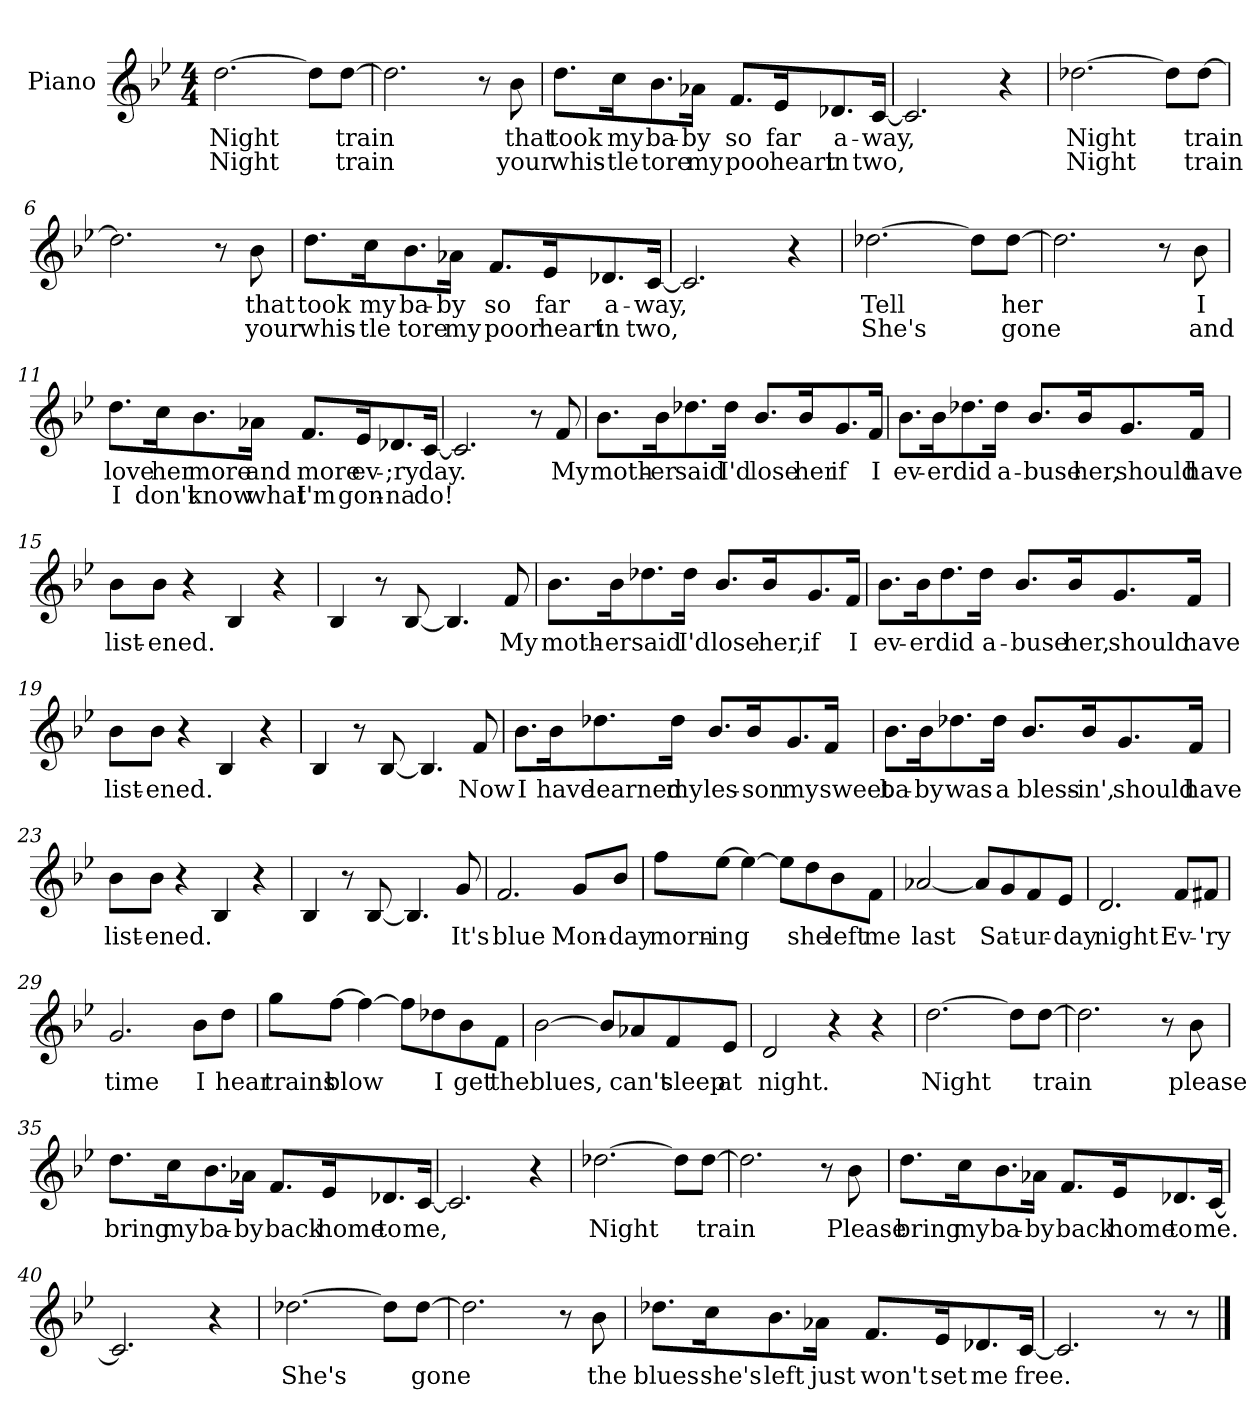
**kern	**text	**text
*part1	*part1	*part1
*staff1	*staff1	*staff1
*I"Piano	*	*
*I'Pno.	*	*
*clefG2	*	*
*k[b-e-]	*	*
*B-:	*	*
*M4/4	*	*
=1	=1	=1
[2.dd\	Night	Night
8dd\L]	.	.
[8dd\J	train	train
=2	=2	=2
2.dd\]	.	.
8r	.	.
8b-\	that	your
=3	=3	=3
8.dd\L	took	whis-
16cc\K	my	-tle
8.b-\	ba-	tore
16a-X\Jk	-by	my
8.f/L	so	poo
16e-/K	far	heart
8.d-X/	a-	in
[16c/Jk	-way,	two,
=4	=4	=4
2.c/]	.	.
4r	.	.
!!LO:LB:g=z
=5	=5	=5
[2.dd-X\	Night	Night
8dd-\L]	.	.
[8dd-\J	train	train
=6	=6	=6
2.dd-\]	.	.
8r	.	.
8b-\	that	your
=7	=7	=7
8.dd\L	took	whis-
16cc\K	my	-tle
8.b-\	ba-	tore
16a-X\Jk	-by	my
8.f/L	so	poor
16e-/K	far	heart
8.d-X/	a-	in
[16c/Jk	-way,	two,
=8	=8	=8
2.c/]	.	.
4r	.	.
!!LO:LB:g=z
=9	=9	=9
[2.dd-X\	Tell	She's
8dd-\L]	.	.
[8dd-\J	her	gone
=10	=10	=10
2.dd-\]	.	.
8r	.	.
8b-\	I	and
=11	=11	=11
8.dd\L	love	I
16cc\K	her	don't
8.b-\	more	know
16a-X\Jk	and	what
8.f/L	more	I'm
16e-/K	ev-	gon-
8.d-X/	-;ry	-na
[16c/Jk	day.	do!
=12	=12	=12
2.c/]	.	.
8r	.	.
8f/	My	.
!!LO:LB:g=z
=13	=13	=13
8.b-\L	moth-	.
16b-\K	-er	.
8.dd-X\	said	.
16dd-\Jk	I'd	.
8.b-/L	lose	.
16b-/K	her	.
8.g/	if	.
16f/Jk	I	.
=14	=14	=14
8.b-\L	ev-	.
16b-\K	-er	.
8.dd-X\	did	.
16dd-\Jk	a-	.
8.b-/L	-buse	.
16b-/K	her,	.
8.g/	should	.
16f/Jk	have	.
=15	=15	=15
8b-\L	list-	.
8b-\J	-ened.	.
4r	.	.
4B-/	.	.
4r	.	.
!!LO:LB:g=z
=16	=16	=16
4B-/	.	.
8r	.	.
[8B-/	.	.
4.B-/]	.	.
8f/	My	.
=17	=17	=17
8.b-\L	moth-	.
16b-\K	-er	.
8.dd-X\	said	.
16dd-\Jk	I'd	.
8.b-/L	lose	.
16b-/K	her,	.
8.g/	if	.
16f/Jk	I	.
=18	=18	=18
8.b-\L	ev-	.
16b-\K	-er	.
8.dd\	did	.
16dd\Jk	a-	.
8.b-/L	-buse	.
16b-/K	her,	.
8.g/	should	.
16f/Jk	have	.
!!LO:LB:g=z
=19	=19	=19
8b-\L	list-	.
8b-\J	-ened.	.
4r	.	.
4B-/	.	.
4r	.	.
=20	=20	=20
4B-/	.	.
8r	.	.
[8B-/	.	.
4.B-/]	.	.
8f/	Now	.
=21	=21	=21
8.b-\L	I	.
16b-\K	have	.
8.dd-X\	learned	.
16dd-\Jk	my	.
8.b-/L	les-	.
16b-/K	-son	.
8.g/	my	.
16f/Jk	sweet	.
!!LO:LB:g=z
=22	=22	=22
8.b-\L	ba-	.
16b-\K	-by	.
8.dd-X\	was	.
16dd-\Jk	a	.
8.b-/L	bless-	.
16b-/K	-in',	.
8.g/	should	.
16f/Jk	have	.
=23	=23	=23
8b-\L	list-	.
8b-\J	-ened.	.
4r	.	.
4B-/	.	.
4r	.	.
=24	=24	=24
4B-/	.	.
8r	.	.
[8B-/	.	.
4.B-/]	.	.
8g/	It's	.
=25	=25	=25
2.f/	blue	.
8g/L	Mon-	.
8b-/J	-day	.
!!LO:LB:g=z
=26	=26	=26
8ff\L	morn-	.
[8ee-\J	-ing	.
4ee-\_	.	.
8ee-\L]	.	.
8dd\	she	.
8b-\	left	.
8f\J	me	.
=27	=27	=27
[2a-X/	last	.
8a-/L]	.	.
8g/	Sat-	.
8f/	-ur-	.
8e-/J	-day	.
=28	=28	=28
2.d/	night	.
8f/L	Ev-	.
8f#X/J	-'ry	.
=29	=29	=29
2.g/	time	.
8b-\L	I	.
8dd\J	hear	.
!!LO:PB:g=z
=30	=30	=30
8gg\L	trains	.
[8ff\J	blow	.
4ff\_	.	.
8ff\L]	.	.
8dd-X\	I	.
8b-\	get	.
8f\J	the	.
=31	=31	=31
[2b-\	blues,	.
8b-/L]	.	.
8a-X/	can't	.
8f/	sleep	.
8e-/J	at	.
=32	=32	=32
2d/	night.	.
4r	.	.
4r	.	.
!!LO:LB:g=z
=33	=33	=33
[2.dd\	Night	.
8dd\L]	.	.
[8dd\J	train	.
=34	=34	=34
2.dd\]	.	.
8r	.	.
8b-\	please	.
=35	=35	=35
8.dd\L	bring	.
16cc\K	my	.
8.b-\	ba-	.
16a-X\Jk	-by	.
8.f/L	back	.
16e-/K	home	.
8.d-X/	to	.
[16c/Jk	me,	.
=36	=36	=36
2.c/]	.	.
4r	.	.
!!LO:LB:g=z
=37	=37	=37
[2.dd-X\	Night	.
8dd-\L]	.	.
[8dd-\J	train	.
=38	=38	=38
2.dd-\]	.	.
8r	.	.
8b-\	Please	.
=39	=39	=39
8.dd\L	bring	.
16cc\K	my	.
8.b-\	ba-	.
16a-X\Jk	-by	.
8.f/L	back	.
16e-/K	home	.
8.d-X/	to	.
[16c/Jk	me.	.
=40	=40	=40
2.c/]	.	.
4r	.	.
!!LO:LB:g=z
=41	=41	=41
[2.dd-X\	She's	.
8dd-\L]	.	.
[8dd-\J	gone	.
=42	=42	=42
2.dd-\]	.	.
8r	.	.
8b-\	the	.
=43	=43	=43
8.dd-X\L	blues	.
16cc\K	she's	.
8.b-\	left	.
16a-X\Jk	just	.
8.f/L	won't	.
16e-/K	set	.
8.d-X/	me	.
[16c/Jk	free.	.
=44	=44	=44
2.c/]	.	.
8r	.	.
8r	.	.
==	==	==
*-	*-	*-
